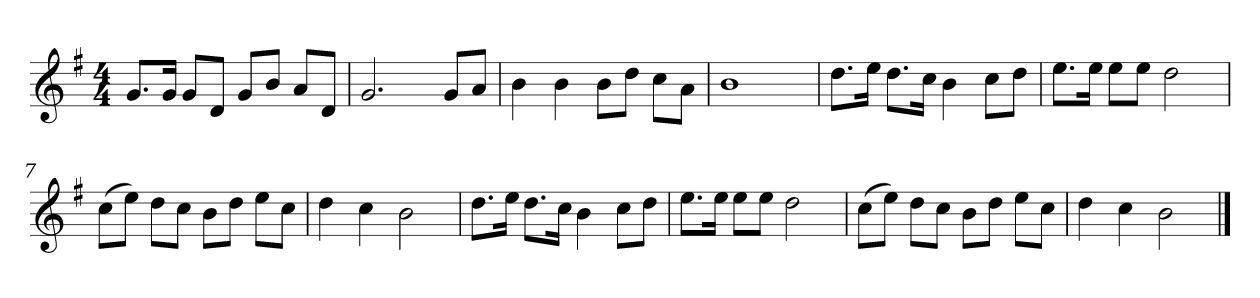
**kern
*part1
*staff1
*k[f#]
*M4/4
*MM120
=1
8.gL
16gJk
8gL
8dJ
8gL
8bJ
8aL
8dJ
=2
2.g
8gL
8aJ
=3
4b
4b
8bL
8ddJ
8ccL
8aJ
=4
1b
=5
8.ddL
16eeJk
8.ddL
16ccJk
4b
8ccL
8ddJ
=6
8.eeL
16eeJk
8eeL
8eeJ
2dd
=7
(8ccL
8eeJ)
8ddL
8ccJ
8bL
8ddJ
8eeL
8ccJ
=8
4dd
4cc
2b
=9
8.ddL
16eeJk
8.ddL
16ccJk
4b
8ccL
8ddJ
=10
8.eeL
16eeJk
8eeL
8eeJ
2dd
=11
(8ccL
8eeJ)
8ddL
8ccJ
8bL
8ddJ
8eeL
8ccJ
=12
4dd
4cc
2b
==
*-
